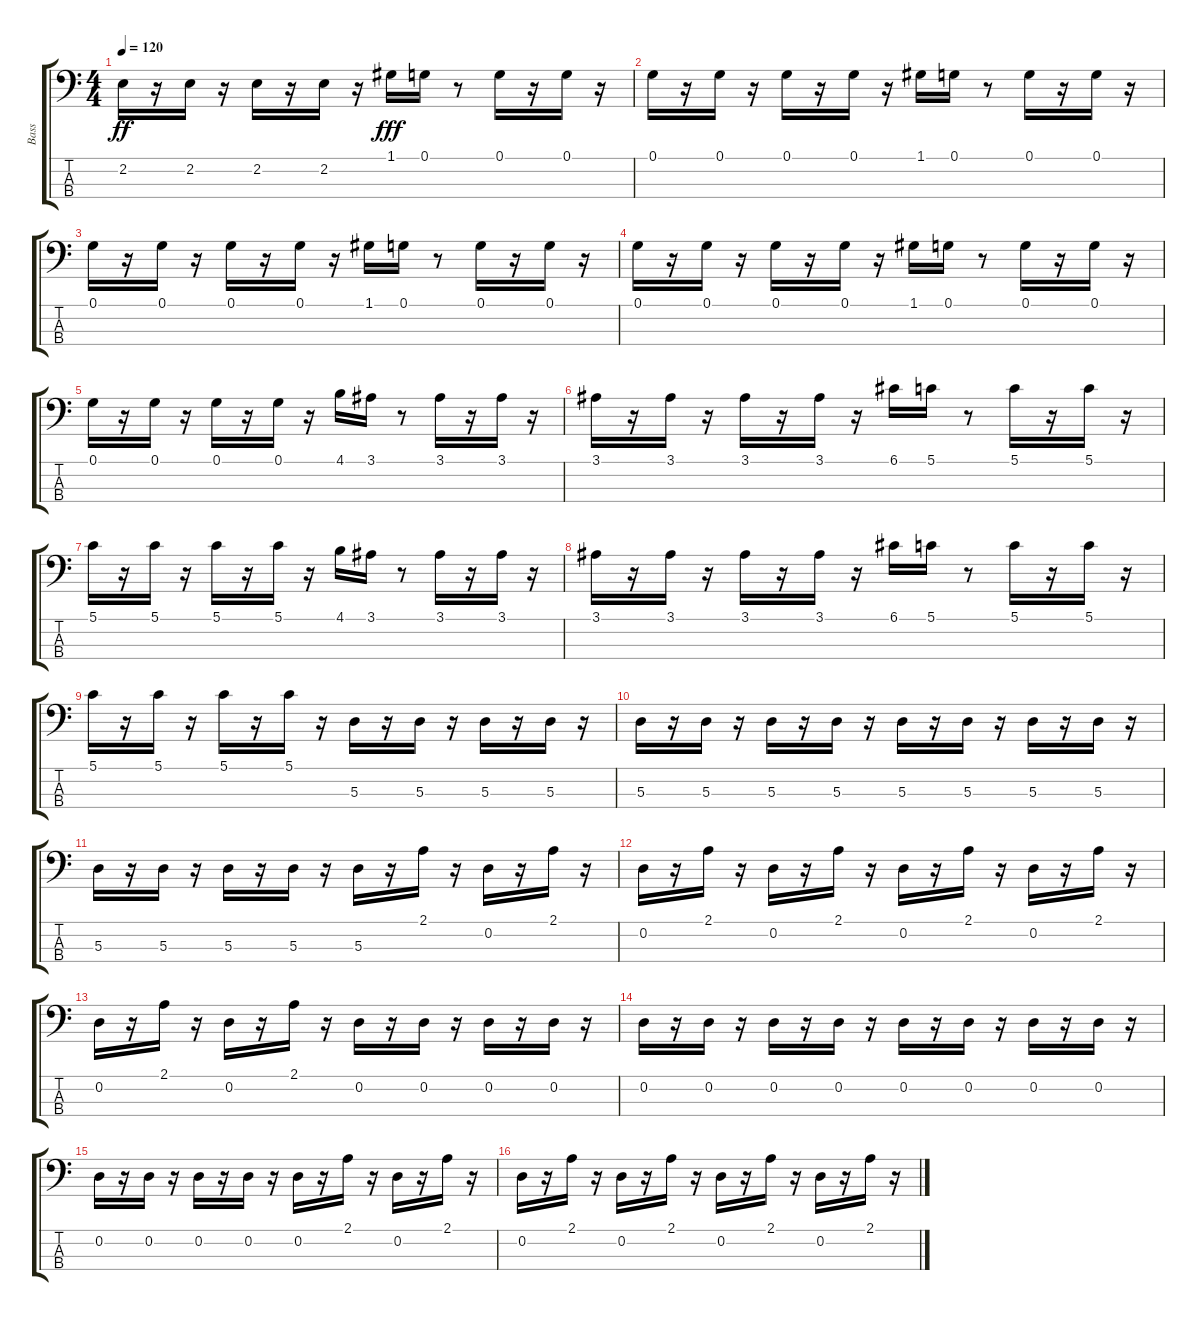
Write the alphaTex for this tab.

\track ("Bass" "Bass") {instrument electricbassfinger}
\staff {score tabs}
\tuning (G2 D2 A1 E1) {hide}
\ts (4 4)
\tempo 120
\clef f4
\ks c
2.2.16{dy ff} r.16 2.2.16 r.16 2.2.16 r.16 2.2.16 r.16 1.1.16{dy fff} 0.1.16 r.8 0.1.16 r.16 0.1.16 r.16 |
0.1.16 r.16 0.1.16 r.16 0.1.16 r.16 0.1.16 r.16 1.1.16 0.1.16 r.8 0.1.16 r.16 0.1.16 r.16 |
0.1.16 r.16 0.1.16 r.16 0.1.16 r.16 0.1.16 r.16 1.1.16 0.1.16 r.8 0.1.16 r.16 0.1.16 r.16 |
0.1.16 r.16 0.1.16 r.16 0.1.16 r.16 0.1.16 r.16 1.1.16 0.1.16 r.8 0.1.16 r.16 0.1.16 r.16 |
0.1.16 r.16 0.1.16 r.16 0.1.16 r.16 0.1.16 r.16 4.1.16 3.1.16 r.8 3.1.16 r.16 3.1.16 r.16 |
3.1.16 r.16 3.1.16 r.16 3.1.16 r.16 3.1.16 r.16 6.1.16 5.1.16 r.8 5.1.16 r.16 5.1.16 r.16 |
5.1.16 r.16 5.1.16 r.16 5.1.16 r.16 5.1.16 r.16 4.1.16 3.1.16 r.8 3.1.16 r.16 3.1.16 r.16 |
3.1.16 r.16 3.1.16 r.16 3.1.16 r.16 3.1.16 r.16 6.1.16 5.1.16 r.8 5.1.16 r.16 5.1.16 r.16 |
5.1.16 r.16 5.1.16 r.16 5.1.16 r.16 5.1.16 r.16 5.3.16 r.16 5.3.16 r.16 5.3.16 r.16 5.3.16 r.16 |
5.3.16 r.16 5.3.16 r.16 5.3.16 r.16 5.3.16 r.16 5.3.16 r.16 5.3.16 r.16 5.3.16 r.16 5.3.16 r.16 |
5.3.16 r.16 5.3.16 r.16 5.3.16 r.16 5.3.16 r.16 5.3.16 r.16 2.1.16 r.16 0.2.16 r.16 2.1.16 r.16 |
0.2.16 r.16 2.1.16 r.16 0.2.16 r.16 2.1.16 r.16 0.2.16 r.16 2.1.16 r.16 0.2.16 r.16 2.1.16 r.16 |
0.2.16 r.16 2.1.16 r.16 0.2.16 r.16 2.1.16 r.16 0.2.16 r.16 0.2.16 r.16 0.2.16 r.16 0.2.16 r.16 |
0.2.16 r.16 0.2.16 r.16 0.2.16 r.16 0.2.16 r.16 0.2.16 r.16 0.2.16 r.16 0.2.16 r.16 0.2.16 r.16 |
0.2.16 r.16 0.2.16 r.16 0.2.16 r.16 0.2.16 r.16 0.2.16 r.16 2.1.16 r.16 0.2.16 r.16 2.1.16 r.16 |
0.2.16 r.16 2.1.16 r.16 0.2.16 r.16 2.1.16 r.16 0.2.16 r.16 2.1.16 r.16 0.2.16 r.16 2.1.16 r.16
